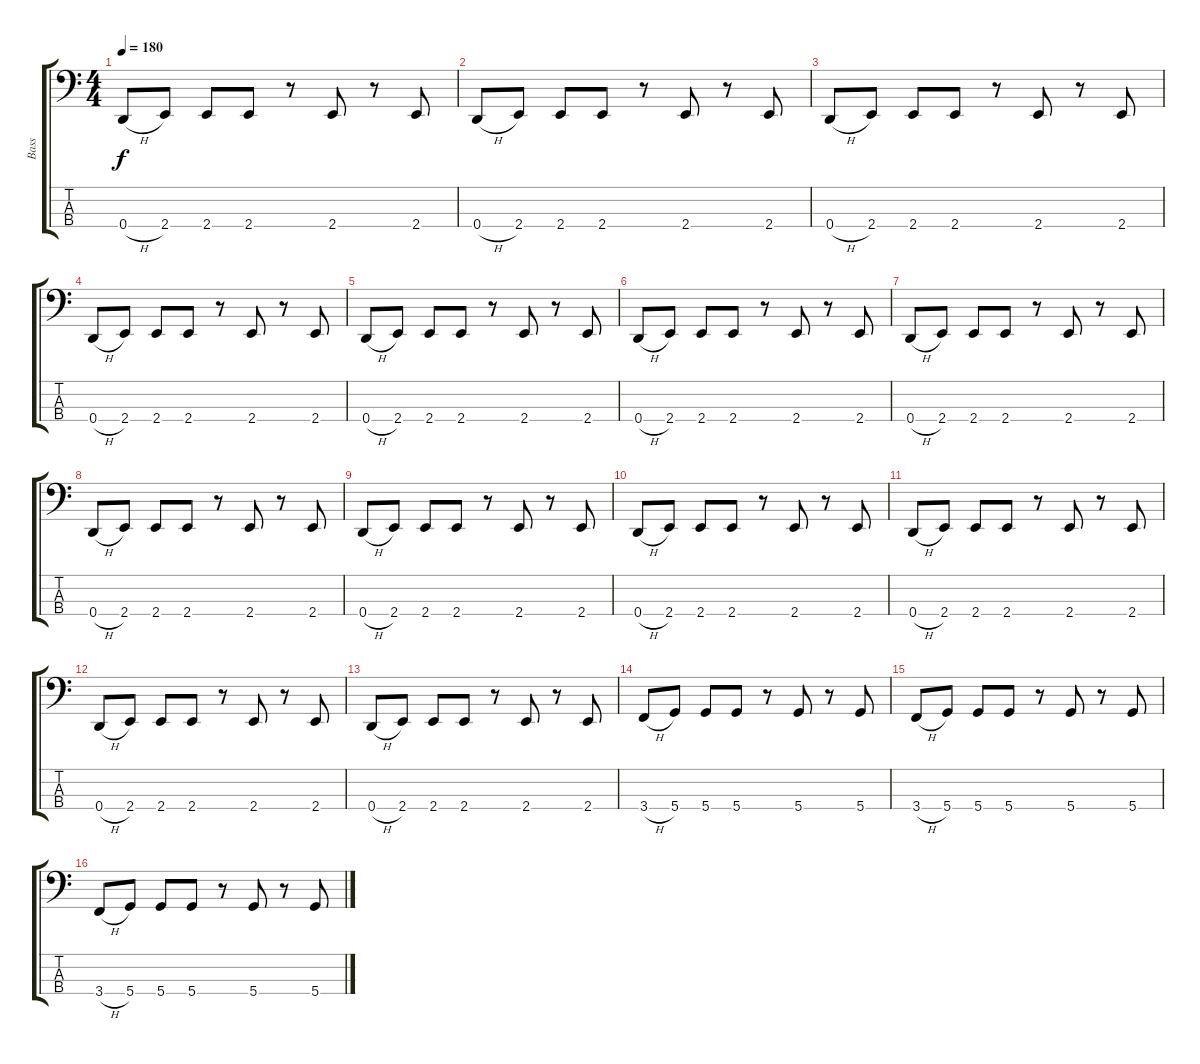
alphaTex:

\track ("Bass" "Bass") {instrument acousticbass}
\staff {score tabs}
\tuning (F2 C2 G1 D1) {hide}
\ts (4 4)
\tempo 180
\clef f4
\ks c
0.4{h}.8{dy f} 2.4.8 2.4.8 2.4.8 r.8 2.4.8 r.8 2.4.8 |
0.4{h}.8 2.4.8 2.4.8 2.4.8 r.8 2.4.8 r.8 2.4.8 |
0.4{h}.8 2.4.8 2.4.8 2.4.8 r.8 2.4.8 r.8 2.4.8 |
0.4{h}.8 2.4.8 2.4.8 2.4.8 r.8 2.4.8 r.8 2.4.8 |
0.4{h}.8 2.4.8 2.4.8 2.4.8 r.8 2.4.8 r.8 2.4.8 |
0.4{h}.8 2.4.8 2.4.8 2.4.8 r.8 2.4.8 r.8 2.4.8 |
0.4{h}.8 2.4.8 2.4.8 2.4.8 r.8 2.4.8 r.8 2.4.8 |
0.4{h}.8 2.4.8 2.4.8 2.4.8 r.8 2.4.8 r.8 2.4.8 |
0.4{h}.8 2.4.8 2.4.8 2.4.8 r.8 2.4.8 r.8 2.4.8 |
0.4{h}.8 2.4.8 2.4.8 2.4.8 r.8 2.4.8 r.8 2.4.8 |
0.4{h}.8 2.4.8 2.4.8 2.4.8 r.8 2.4.8 r.8 2.4.8 |
0.4{h}.8 2.4.8 2.4.8 2.4.8 r.8 2.4.8 r.8 2.4.8 |
0.4{h}.8 2.4.8 2.4.8 2.4.8 r.8 2.4.8 r.8 2.4.8 |
3.4{h}.8 5.4.8 5.4.8 5.4.8 r.8 5.4.8 r.8 5.4.8 |
3.4{h}.8 5.4.8 5.4.8 5.4.8 r.8 5.4.8 r.8 5.4.8 |
3.4{h}.8 5.4.8 5.4.8 5.4.8 r.8 5.4.8 r.8 5.4.8
